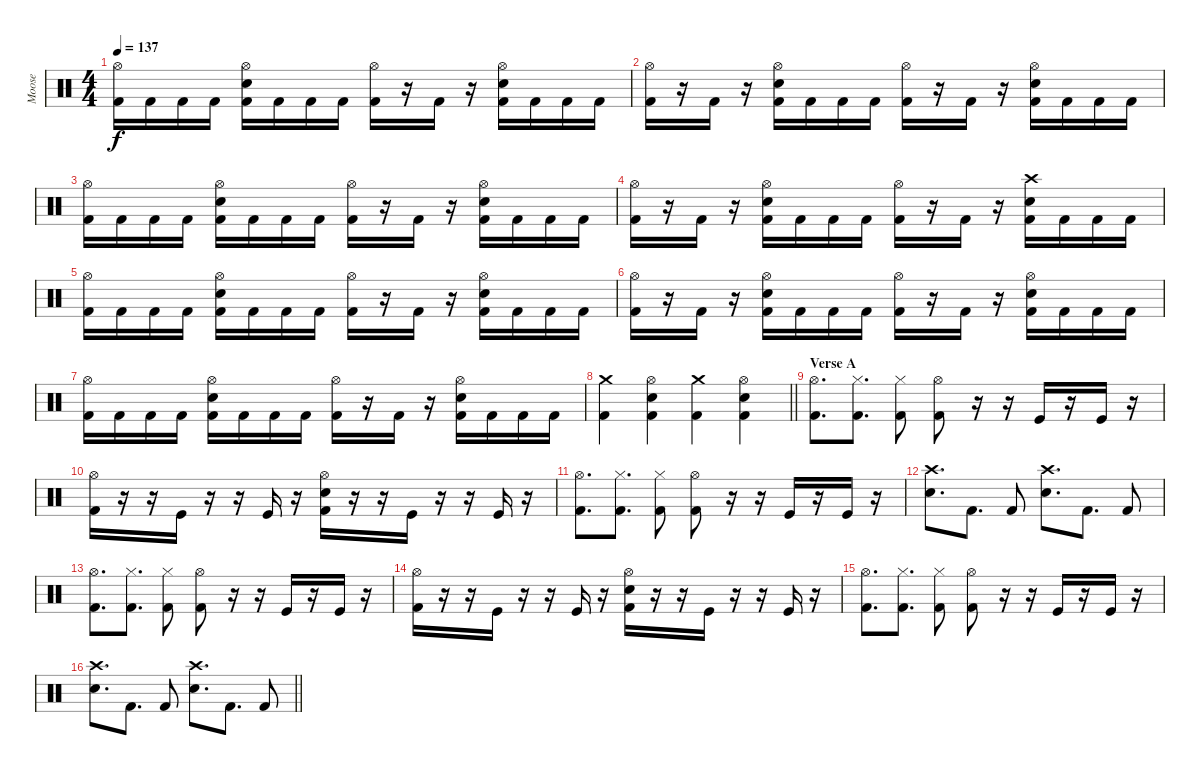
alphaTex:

\track ("Moose" "Moose") {instrument percussion}
\staff {score}
\articulation defaults
\ts (4 4)
\tempo 137
\clef neutral
\ks c
("Hi-Hat (open)" "Kick (hit) 2").16{dy f} "Kick (hit) 2".16 "Kick (hit) 2".16 "Kick (hit) 2".16 ("Hi-Hat (open)" "Electric Snare (hit)" "Kick (hit) 2").16 "Kick (hit) 2".16 "Kick (hit) 2".16 "Kick (hit) 2".16 ("Hi-Hat (open)" "Kick (hit) 2").16 r.16 "Kick (hit) 2".16 r.16 ("Hi-Hat (open)" "Electric Snare (hit)" "Kick (hit) 2").16 "Kick (hit) 2".16 "Kick (hit) 2".16 "Kick (hit) 2".16 |
("Hi-Hat (open)" "Kick (hit) 2").16 r.16 "Kick (hit) 2".16 r.16 ("Hi-Hat (open)" "Electric Snare (hit)" "Kick (hit) 2").16 "Kick (hit) 2".16 "Kick (hit) 2".16 "Kick (hit) 2".16 ("Hi-Hat (open)" "Kick (hit) 2").16 r.16 "Kick (hit) 2".16 r.16 ("Hi-Hat (open)" "Electric Snare (hit)" "Kick (hit) 2").16 "Kick (hit) 2".16 "Kick (hit) 2".16 "Kick (hit) 2".16 |
("Hi-Hat (open)" "Kick (hit) 2").16 "Kick (hit) 2".16 "Kick (hit) 2".16 "Kick (hit) 2".16 ("Hi-Hat (open)" "Electric Snare (hit)" "Kick (hit) 2").16 "Kick (hit) 2".16 "Kick (hit) 2".16 "Kick (hit) 2".16 ("Hi-Hat (open)" "Kick (hit) 2").16 r.16 "Kick (hit) 2".16 r.16 ("Hi-Hat (open)" "Electric Snare (hit)" "Kick (hit) 2").16 "Kick (hit) 2".16 "Kick (hit) 2".16 "Kick (hit) 2".16 |
("Hi-Hat (open)" "Kick (hit) 2").16 r.16 "Kick (hit) 2".16 r.16 ("Hi-Hat (open)" "Electric Snare (hit)" "Kick (hit) 2").16 "Kick (hit) 2".16 "Kick (hit) 2".16 "Kick (hit) 2".16 ("Hi-Hat (open)" "Kick (hit) 2").16 r.16 "Kick (hit) 2".16 r.16 ("Crash high (hit)" "Electric Snare (hit)" "Kick (hit) 2").16 "Kick (hit) 2".16 "Kick (hit) 2".16 "Kick (hit) 2".16 |
("Hi-Hat (open)" "Kick (hit) 2").16 "Kick (hit) 2".16 "Kick (hit) 2".16 "Kick (hit) 2".16 ("Hi-Hat (open)" "Electric Snare (hit)" "Kick (hit) 2").16 "Kick (hit) 2".16 "Kick (hit) 2".16 "Kick (hit) 2".16 ("Hi-Hat (open)" "Kick (hit) 2").16 r.16 "Kick (hit) 2".16 r.16 ("Hi-Hat (open)" "Electric Snare (hit)" "Kick (hit) 2").16 "Kick (hit) 2".16 "Kick (hit) 2".16 "Kick (hit) 2".16 |
("Hi-Hat (open)" "Kick (hit) 2").16 r.16 "Kick (hit) 2".16 r.16 ("Hi-Hat (open)" "Electric Snare (hit)" "Kick (hit) 2").16 "Kick (hit) 2".16 "Kick (hit) 2".16 "Kick (hit) 2".16 ("Hi-Hat (open)" "Kick (hit) 2").16 r.16 "Kick (hit) 2".16 r.16 ("Hi-Hat (open)" "Electric Snare (hit)" "Kick (hit) 2").16 "Kick (hit) 2".16 "Kick (hit) 2".16 "Kick (hit) 2".16 |
("Hi-Hat (open)" "Kick (hit) 2").16 "Kick (hit) 2".16 "Kick (hit) 2".16 "Kick (hit) 2".16 ("Hi-Hat (open)" "Electric Snare (hit)" "Kick (hit) 2").16 "Kick (hit) 2".16 "Kick (hit) 2".16 "Kick (hit) 2".16 ("Hi-Hat (open)" "Kick (hit) 2").16 r.16 "Kick (hit) 2".16 r.16 ("Hi-Hat (open)" "Electric Snare (hit)" "Kick (hit) 2").16 "Kick (hit) 2".16 "Kick (hit) 2".16 "Kick (hit) 2".16 |
\barLineRight lightlight
("Crash medium (hit)" "Kick (hit) 2").4 ("Hi-Hat (open)" "Electric Snare (hit)" "Kick (hit) 2").4 ("Crash medium (hit)" "Kick (hit) 2").4 ("Hi-Hat (open)" "Electric Snare (hit)" "Kick (hit) 2").4 |
\section ("" "Verse A")
("Hi-Hat (open)" "Kick (hit) 2").8{d} ("Hi-Hat (closed)" "Kick (hit) 2").8{d} ("Hi-Hat (closed)" "Kick (hit) 2").8 ("Hi-Hat (open)" "Kick (hit) 2").8 r.16 r.16 "Kick (hit)".16 r.16 "Kick (hit)".16 r.16 |
("Hi-Hat (open)" "Kick (hit) 2").16 r.16 r.16 "Kick (hit)".16 r.16 r.16 "Kick (hit)".16 r.16 ("Hi-Hat (open)" "Electric Snare (hit)" "Kick (hit) 2").16 r.16 r.16 "Kick (hit)".16 r.16 r.16 "Kick (hit)".16 r.16 |
("Hi-Hat (open)" "Kick (hit) 2").8{d} ("Hi-Hat (closed)" "Kick (hit) 2").8{d} ("Hi-Hat (closed)" "Kick (hit) 2").8 ("Hi-Hat (open)" "Kick (hit) 2").8 r.16 r.16 "Kick (hit)".16 r.16 "Kick (hit)".16 r.16 |
("Crash high (hit)" "Snare (hit) 2").8{d} "Kick (hit) 2".8{d} "Kick (hit) 2".8 ("Crash high (hit)" "Snare (hit) 2").8{d} "Kick (hit) 2".8{d} "Kick (hit) 2".8 |
("Hi-Hat (open)" "Kick (hit) 2").8{d} ("Hi-Hat (closed)" "Kick (hit) 2").8{d} ("Hi-Hat (closed)" "Kick (hit) 2").8 ("Hi-Hat (open)" "Kick (hit) 2").8 r.16 r.16 "Kick (hit)".16 r.16 "Kick (hit)".16 r.16 |
("Hi-Hat (open)" "Kick (hit) 2").16 r.16 r.16 "Kick (hit)".16 r.16 r.16 "Kick (hit)".16 r.16 ("Hi-Hat (open)" "Electric Snare (hit)" "Kick (hit) 2").16 r.16 r.16 "Kick (hit)".16 r.16 r.16 "Kick (hit)".16 r.16 |
("Hi-Hat (open)" "Kick (hit) 2").8{d} ("Hi-Hat (closed)" "Kick (hit) 2").8{d} ("Hi-Hat (closed)" "Kick (hit) 2").8 ("Hi-Hat (open)" "Kick (hit) 2").8 r.16 r.16 "Kick (hit)".16 r.16 "Kick (hit)".16 r.16 |
\barLineRight lightlight
("Crash high (hit)" "Snare (hit) 2").8{d} "Kick (hit) 2".8{d} "Kick (hit) 2".8 ("Crash high (hit)" "Snare (hit) 2").8{d} "Kick (hit) 2".8{d} "Kick (hit) 2".8
